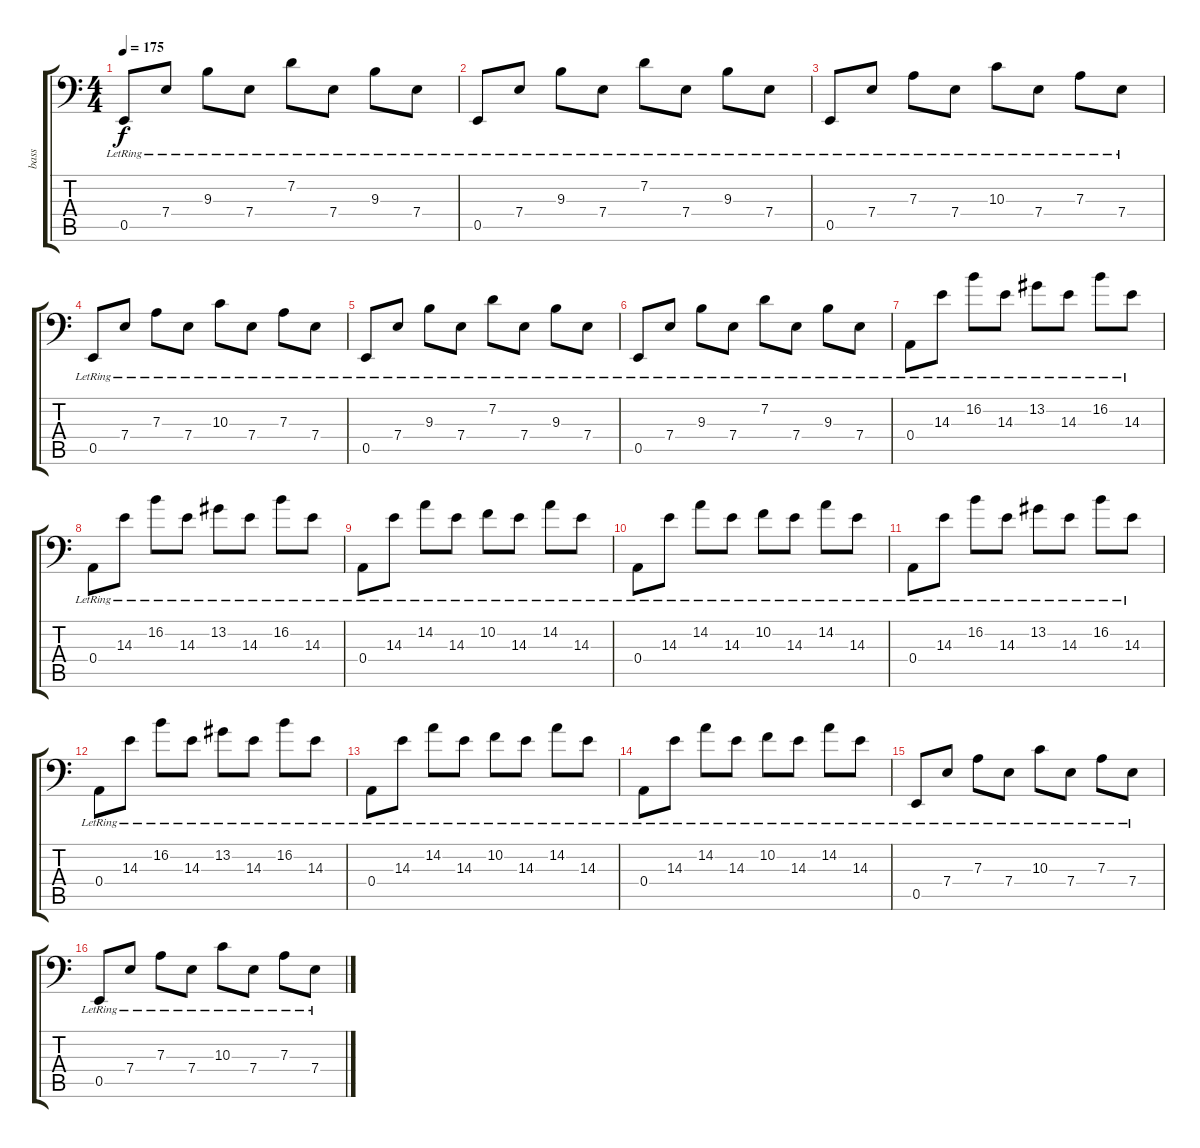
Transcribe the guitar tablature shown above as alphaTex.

\track ("bass" "bass") {instrument electricbassfinger}
\staff {score tabs}
\tuning (C3 G2 D2 A1 E1 B0) {hide}
\ts (4 4)
\tempo 175
\clef f4
\ks c
0.5{lr}.8{dy f} 7.4{lr}.8 9.3{lr}.8 7.4{lr}.8 7.2{lr}.8 7.4{lr}.8 9.3{lr}.8 7.4{lr}.8 |
0.5{lr}.8 7.4{lr}.8 9.3{lr}.8 7.4{lr}.8 7.2{lr}.8 7.4{lr}.8 9.3{lr}.8 7.4{lr}.8 |
0.5{lr}.8 7.4{lr}.8 7.3{lr}.8 7.4{lr}.8 10.3{lr}.8 7.4{lr}.8 7.3{lr}.8 7.4{lr}.8 |
0.5{lr}.8 7.4{lr}.8 7.3{lr}.8 7.4{lr}.8 10.3{lr}.8 7.4{lr}.8 7.3{lr}.8 7.4{lr}.8 |
0.5{lr}.8 7.4{lr}.8 9.3{lr}.8 7.4{lr}.8 7.2{lr}.8 7.4{lr}.8 9.3{lr}.8 7.4{lr}.8 |
0.5{lr}.8 7.4{lr}.8 9.3{lr}.8 7.4{lr}.8 7.2{lr}.8 7.4{lr}.8 9.3{lr}.8 7.4{lr}.8 |
0.4{lr}.8 14.3{lr}.8 16.2{lr}.8 14.3{lr}.8 13.2{lr}.8 14.3{lr}.8 16.2{lr}.8 14.3{lr}.8 |
0.4{lr}.8 14.3{lr}.8 16.2{lr}.8 14.3{lr}.8 13.2{lr}.8 14.3{lr}.8 16.2{lr}.8 14.3{lr}.8 |
0.4{lr}.8 14.3{lr}.8 14.2{lr}.8 14.3{lr}.8 10.2{lr}.8 14.3{lr}.8 14.2{lr}.8 14.3{lr}.8 |
0.4{lr}.8 14.3{lr}.8 14.2{lr}.8 14.3{lr}.8 10.2{lr}.8 14.3{lr}.8 14.2{lr}.8 14.3{lr}.8 |
0.4{lr}.8 14.3{lr}.8 16.2{lr}.8 14.3{lr}.8 13.2{lr}.8 14.3{lr}.8 16.2{lr}.8 14.3{lr}.8 |
0.4{lr}.8 14.3{lr}.8 16.2{lr}.8 14.3{lr}.8 13.2{lr}.8 14.3{lr}.8 16.2{lr}.8 14.3{lr}.8 |
0.4{lr}.8 14.3{lr}.8 14.2{lr}.8 14.3{lr}.8 10.2{lr}.8 14.3{lr}.8 14.2{lr}.8 14.3{lr}.8 |
0.4{lr}.8 14.3{lr}.8 14.2{lr}.8 14.3{lr}.8 10.2{lr}.8 14.3{lr}.8 14.2{lr}.8 14.3{lr}.8 |
0.5{lr}.8 7.4{lr}.8 7.3{lr}.8 7.4{lr}.8 10.3{lr}.8 7.4{lr}.8 7.3{lr}.8 7.4{lr}.8 |
0.5{lr}.8 7.4{lr}.8 7.3{lr}.8 7.4{lr}.8 10.3{lr}.8 7.4{lr}.8 7.3{lr}.8 7.4{lr}.8
